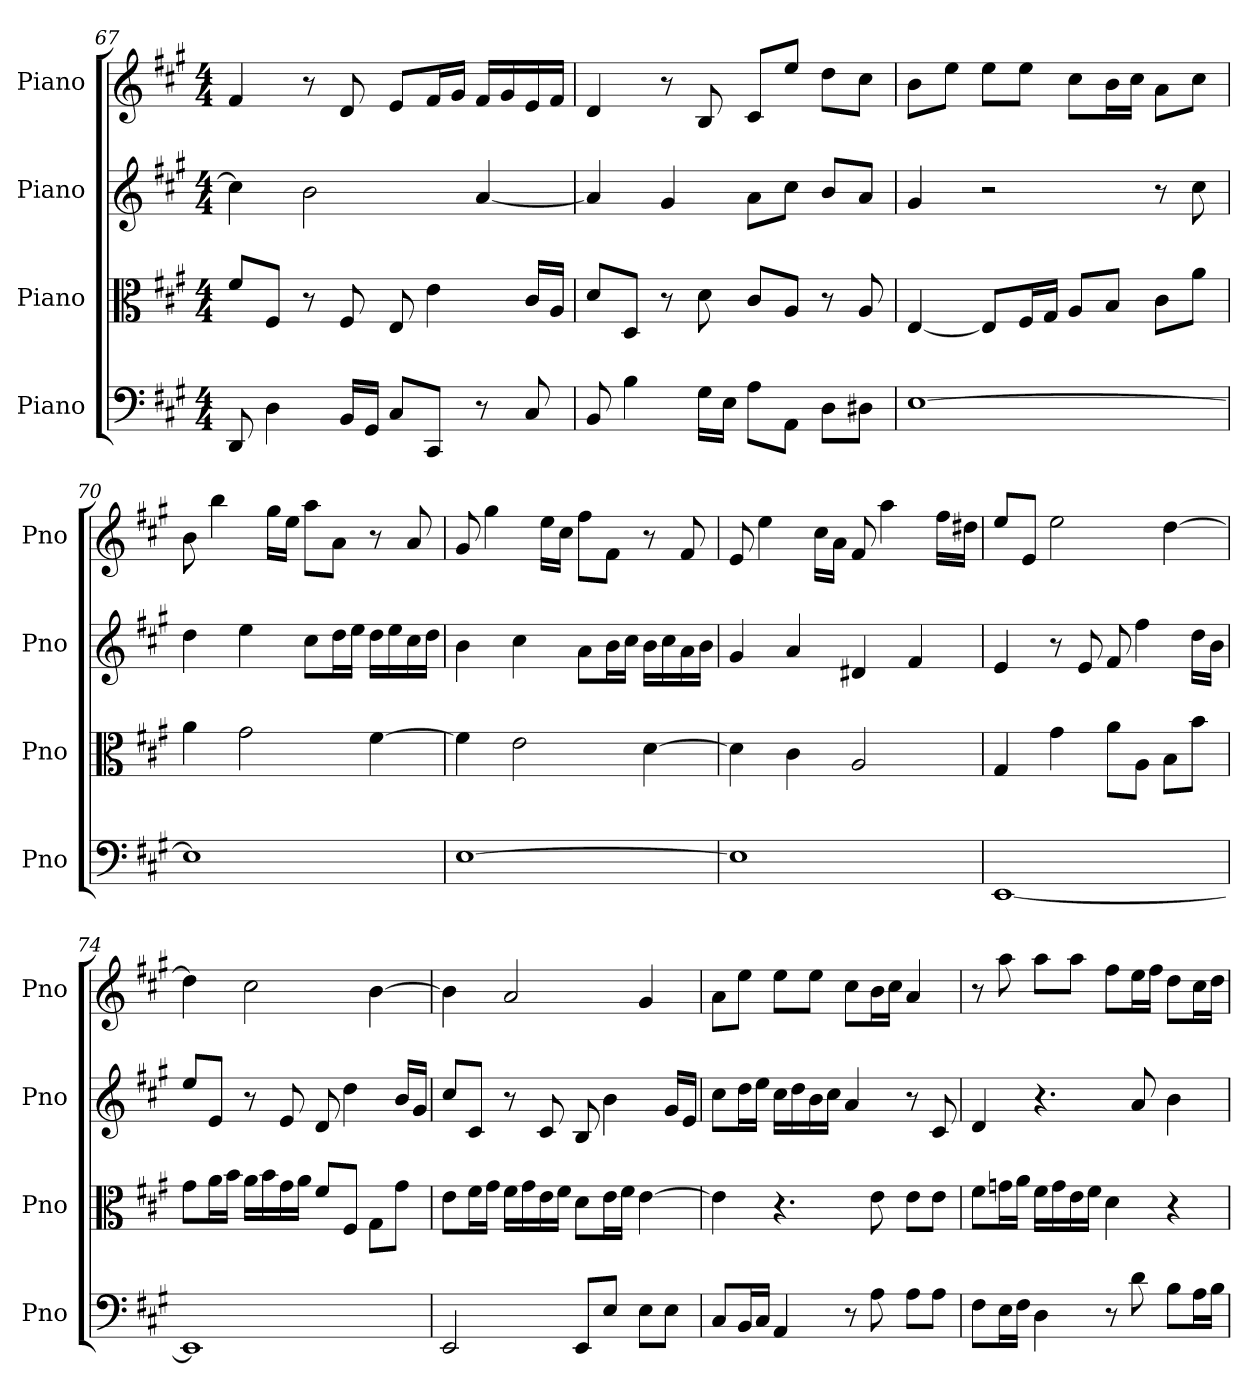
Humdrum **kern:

**kern	**kern	**kern	**kern
*part4	*part3	*part2	*part1
*staff4	*staff3	*staff2	*staff1
*I"Piano	*I"Piano	*I"Piano	*I"Piano
*I'Pno	*I'Pno	*I'Pno	*I'Pno
!!LO:LB:g=z
*clefF4	*clefC3	*clefG2	*clefG2
*k[f#c#g#]	*k[f#c#g#]	*k[f#c#g#]	*k[f#c#g#]
*M4/4	*M4/4	*M4/4	*M4/4
=67	=67	=67	=67
8DD/	8f#/L	4cc#\]	4f#/
4D\	8F#/J	.	.
.	8r	2b\	8r
16BB/LL	8F#/	.	8d/
16GG#/JJ	.	.	.
8C#/L	8E/	.	8e/L
8CC#/J	4e\	.	16f#/L
.	.	.	16g#/JJ
8r	.	[4a/	16f#/LL
.	.	.	16g#/
8C#/	16c#/LL	.	16e/
.	16A/JJ	.	16f#/JJ
=68	=68	=68	=68
8BB/	8d/L	4a/]	4d/
4B\	8D/J	.	.
.	8r	4g#/	8r
16G#\LL	8d\	.	8B/
16E\JJ	.	.	.
8A\L	8c#/L	8a\L	8c#/L
8AA\J	8A/J	8cc#\J	8ee/J
8D\L	8r	8b/L	8dd\L
8D#X\J	8A/	8a/J	8cc#\J
=69	=69	=69	=69
[1E	[4E/	4g#/	8b\L
.	.	.	8ee\J
.	8E/L]	2r	8ee\L
.	16F#/L	.	8ee\J
.	16G#/JJ	.	.
.	8A/L	.	8cc#\L
.	8B/J	.	16b\L
.	.	.	16cc#\JJ
.	8c#\L	8r	8a\L
.	8a\J	8cc#\	8cc#\J
!!LO:LB:g=z
=70	=70	=70	=70
1E]	4a\	4dd\	8b\
.	.	.	4bb\
.	2g#\	4ee\	.
.	.	.	16gg#\LL
.	.	.	16ee\JJ
.	.	8cc#\L	8aa\L
.	.	16dd\L	8a\J
.	.	16ee\JJ	.
.	[4f#\	16dd\LL	8r
.	.	16ee\	.
.	.	16cc#\	8a/
.	.	16dd\JJ	.
=71	=71	=71	=71
[1E	4f#\]	4b\	8g#/
.	.	.	4gg#\
.	2e\	4cc#\	.
.	.	.	16ee\LL
.	.	.	16cc#\JJ
.	.	8a\L	8ff#\L
.	.	16b\L	8f#\J
.	.	16cc#\JJ	.
.	[4d\	16b\LL	8r
.	.	16cc#\	.
.	.	16a\	8f#/
.	.	16b\JJ	.
=72	=72	=72	=72
1E]	4d\]	4g#/	8e/
.	.	.	4ee\
.	4c#\	4a/	.
.	.	.	16cc#\LL
.	.	.	16a\JJ
.	2A/	4d#X/	8f#/
.	.	.	4aa\
.	.	4f#/	.
.	.	.	16ff#\LL
.	.	.	16dd#X\JJ
!!LO:PB:g=z
=73	=73	=73	=73
[1EE	4G#/	4e/	8ee/L
.	.	.	8e/J
.	4g#\	8r	2ee\
.	.	8e/	.
.	8a\L	8f#/	.
.	8A\J	4ff#\	.
.	8B\L	.	[4dd\
.	8b\J	16dd\LL	.
.	.	16b\JJ	.
=74	=74	=74	=74
1EE]	8g#\L	8ee/L	4dd\]
.	16a\L	8e/J	.
.	16b\JJ	.	.
.	16a\LL	8r	2cc#\
.	16b\	.	.
.	16g#\	8e/	.
.	16a\JJ	.	.
.	8f#/L	8d/	.
.	8F#/J	4dd\	.
.	8G#\L	.	[4b\
.	8g#\J	16b/LL	.
.	.	16g#/JJ	.
=75	=75	=75	=75
2EE/	8e\L	8cc#/L	4b\]
.	16f#\L	8c#/J	.
.	16g#\JJ	.	.
.	16f#\LL	8r	2a/
.	16g#\	.	.
.	16e\	8c#/	.
.	16f#\JJ	.	.
8EE/L	8d\L	8B/	.
8E/J	16e\L	4b\	.
.	16f#\JJ	.	.
8E\L	[4e\	.	4g#/
8E\J	.	16g#/LL	.
.	.	16e/JJ	.
!!LO:LB:g=z
=76	=76	=76	=76
8C#/L	4e\]	8cc#\L	8a\L
16BB/L	.	16dd\L	8ee\J
16C#/JJ	.	16ee\JJ	.
4AA/	4.r	16cc#\LL	8ee\L
.	.	16dd\	.
.	.	16b\	8ee\J
.	.	16cc#\JJ	.
8r	.	4a/	8cc#\L
8A\	8e\	.	16b\L
.	.	.	16cc#\JJ
8A\L	8e\L	8r	4a/
8A\J	8e\J	8c#/	.
=77	=77	=77	=77
8F#\L	8f#\L	4d/	8r
16E\L	16gn\L	.	8aa\
16F#\JJ	16a\JJ	.	.
4D\	16f#\LL	4.r	8aa\L
.	16g\	.	.
.	16e\	.	8aa\J
.	16f#\JJ	.	.
8r	4d\	.	8ff#\L
8d\	.	8a/	16ee\L
.	.	.	16ff#\JJ
8B\L	4r	4b\	8dd\L
16A\L	.	.	16cc#\L
16B\JJ	.	.	16dd\JJ
=	=	=	=
*-	*-	*-	*-
